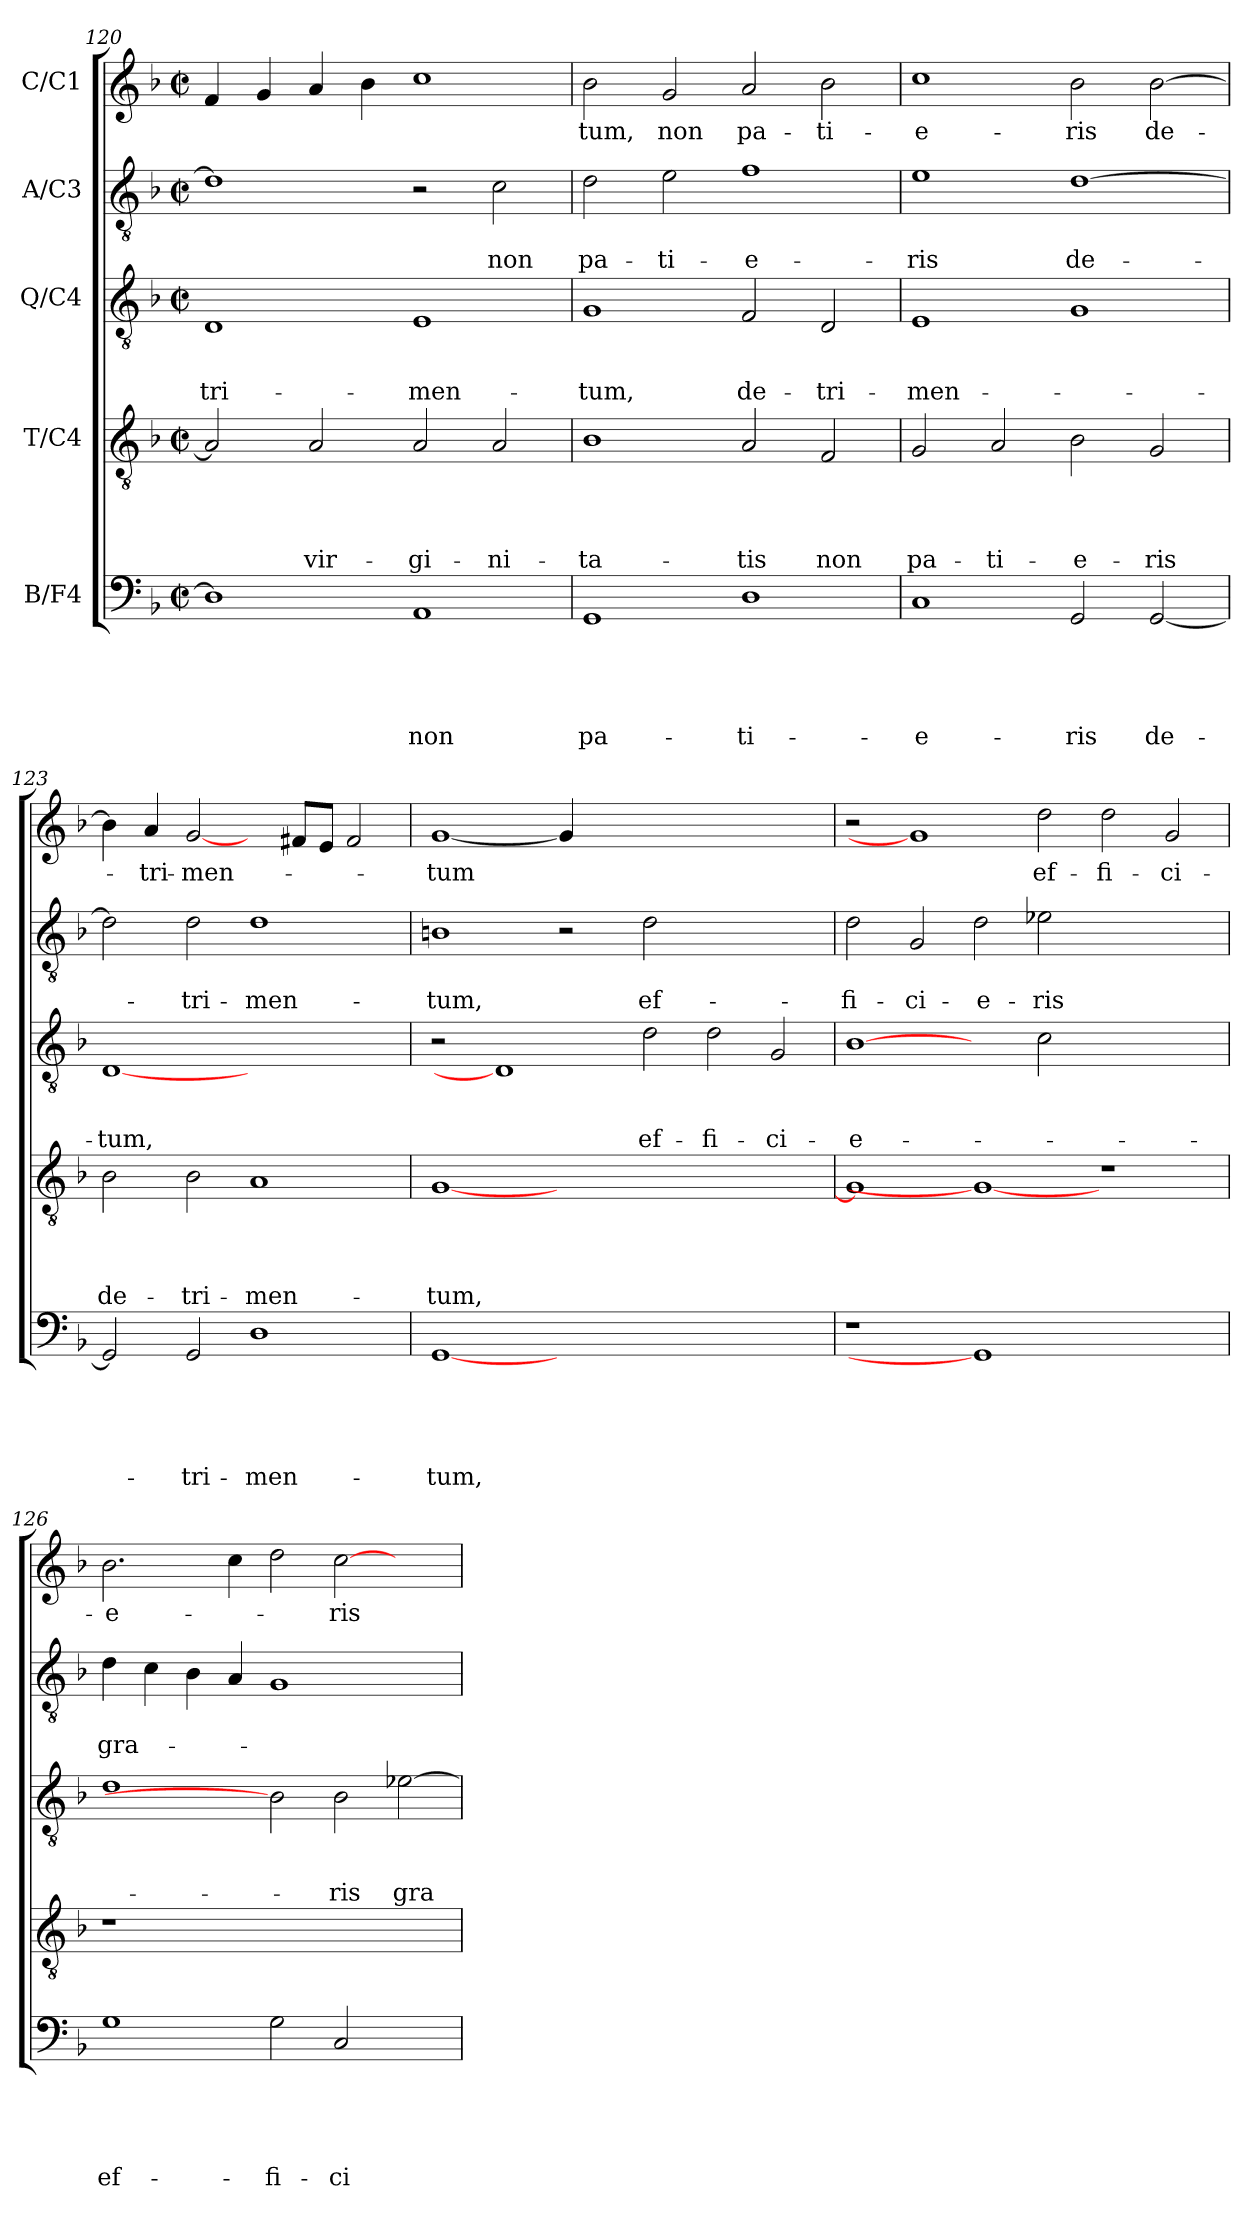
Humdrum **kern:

**kern	**text	**text	**text	**text	**text	**kern	**text	**text	**text	**text	**kern	**text	**text	**text	**kern	**text	**text	**kern	**text
*part5	*part5	*part5	*part5	*part5	*part5	*part4	*part4	*part4	*part4	*part4	*part3	*part3	*part3	*part3	*part2	*part2	*part2	*part1	*part1
*staff5	*staff5	*staff5	*staff5	*staff5	*staff5	*staff4	*staff4	*staff4	*staff4	*staff4	*staff3	*staff3	*staff3	*staff3	*staff2	*staff2	*staff2	*staff1	*staff1
*I"B/F4	*	*	*	*	*	*I"T/C4	*	*	*	*	*I"Q/C4	*	*	*	*I"A/C3	*	*	*I"C/C1	*
*clefF4	*	*	*	*	*	*clefGv2	*	*	*	*	*clefGv2	*	*	*	*clefGv2	*	*	*clefG2	*
*k[b-]	*	*	*	*	*	*k[b-]	*	*	*	*	*k[b-]	*	*	*	*k[b-]	*	*	*k[b-]	*
*F:	*	*	*	*	*	*F:	*	*	*	*	*F:	*	*	*	*F:	*	*	*F:	*
*M2/2	*	*	*	*	*	*M2/2	*	*	*	*	*M2/2	*	*	*	*M2/2	*	*	*M2/2	*
*met(c|)	*	*	*	*	*	*met(c|)	*	*	*	*	*met(c|)	*	*	*	*met(c|)	*	*	*met(c|)	*
=120	=120	=120	=120	=120	=120	=120	=120	=120	=120	=120	=120	=120	=120	=120	=120	=120	=120	=120	=120
!	!	!	!	!	!	!	!	!	!	!	!	!	!	!LO:LY:b	!	!	!	!	!
1D]	.	.	.	.	.	2A/]	.	.	.	.	1D	.	.	-tri-	1d]	.	.	4f/	.
.	.	.	.	.	.	.	.	.	.	.	.	.	.	.	.	.	.	4g/	.
!	!	!	!	!	!	!	!	!	!	!LO:LY:b	!	!	!	!	!	!	!	!	!
.	.	.	.	.	.	2A/	.	.	.	vir-	.	.	.	.	.	.	.	4a/	.
.	.	.	.	.	.	.	.	.	.	.	.	.	.	.	.	.	.	4b-\	.
!	!	!	!	!	!LO:LY:b	!	!	!	!	!LO:LY:b	!	!	!	!LO:LY:b	!	!	!	!	!
1AA	.	.	.	.	non	2A/	.	.	.	-gi-	1E	.	.	-men-	2r	.	.	1cc	.
!	!	!	!	!	!	!	!	!	!	!LO:LY:b	!	!	!	!	!	!	!LO:LY:b	!	!
.	.	.	.	.	.	2A/	.	.	.	-ni-	.	.	.	.	2c\	.	non	.	.
!!LO:PB:g=z
=121	=121	=121	=121	=121	=121	=121	=121	=121	=121	=121	=121	=121	=121	=121	=121	=121	=121	=121	=121
!	!	!	!	!	!LO:LY:b	!	!	!	!	!LO:LY:b	!	!	!	!LO:LY:b	!	!	!LO:LY:b	!	!LO:LY:b
1GG	.	.	.	.	pa-	1B-	.	.	.	-ta-	1G	.	.	-tum,	2d\	.	pa-	2b-\	-tum,
!	!	!	!	!	!	!	!	!	!	!	!	!	!	!	!	!	!LO:LY:b	!	!LO:LY:b
.	.	.	.	.	.	.	.	.	.	.	.	.	.	.	2e\	.	-ti-	2g/	non
!	!	!	!	!	!LO:LY:b	!	!	!	!	!LO:LY:b	!	!	!	!LO:LY:b	!	!	!LO:LY:b	!	!LO:LY:b
1D	.	.	.	.	-ti-	2A/	.	.	.	-tis	2F/	.	.	de-	1f	.	-e-	2a/	pa-
!	!	!	!	!	!	!	!	!	!	!LO:LY:b	!	!	!	!LO:LY:b	!	!	!	!	!LO:LY:b
.	.	.	.	.	.	2F/	.	.	.	non	2D/	.	.	-tri-	.	.	.	2b-\	-ti-
=122	=122	=122	=122	=122	=122	=122	=122	=122	=122	=122	=122	=122	=122	=122	=122	=122	=122	=122	=122
!	!	!	!	!	!LO:LY:b	!	!	!	!	!LO:LY:b	!	!	!	!LO:LY:b	!	!	!LO:LY:b	!	!LO:LY:b
1C	.	.	.	.	-e-	2G/	.	.	.	pa-	1E	.	.	-men-	1e	.	-ris	1cc	-e-
!	!	!	!	!	!	!	!	!	!	!LO:LY:b	!	!	!	!	!	!	!	!	!
.	.	.	.	.	.	2A/	.	.	.	-ti-	.	.	.	.	.	.	.	.	.
!	!	!	!	!	!LO:LY:b	!	!	!	!	!LO:LY:b	!	!	!	!	!	!	!LO:LY:b	!	!LO:LY:b
2GG/	.	.	.	.	-ris	2B-\	.	.	.	-e-	1G	.	.	.	[1d	.	de-	2b-\	-ris
!	!	!	!	!	!LO:LY:b	!	!	!	!	!LO:LY:b	!	!	!	!	!	!	!	!	!LO:LY:b
[2GG/	.	.	.	.	de-	2G/	.	.	.	-ris	.	.	.	.	.	.	.	[2b-\	de-
=123	=123	=123	=123	=123	=123	=123	=123	=123	=123	=123	=123	=123	=123	=123	=123	=123	=123	=123	=123
!	!	!	!	!	!	!	!	!	!	!LO:LY:b	!	!	!	!LO:LY:b	!	!	!	!	!
2GG/]	.	.	.	.	.	2B-\	.	.	.	de-	[1D	.	.	-tum,	2d\]	.	.	4b-\]	.
!	!	!	!	!	!	!	!	!	!	!	!	!	!	!	!	!	!	!	!LO:LY:b
.	.	.	.	.	.	.	.	.	.	.	.	.	.	.	.	.	.	4a/	-tri-
!	!	!	!	!	!LO:LY:b	!	!	!	!	!LO:LY:b	!	!	!	!	!	!	!LO:LY:b	!	!LO:LY:b
2GG/	.	.	.	.	-tri-	2B-\	.	.	.	-tri-	.	.	.	.	2d\	.	-tri-	[2g/	-men-
!	!	!	!	!	!LO:LY:b	!	!	!	!	!LO:LY:b	!	!	!	!	!	!	!LO:LY:b	!	!
1D	.	.	.	.	-men-	1A	.	.	.	-men-	1ryy	.	.	.	1d	.	-men-	4ryy	.
.	.	.	.	.	.	.	.	.	.	.	.	.	.	.	.	.	.	8f#/L	.
.	.	.	.	.	.	.	.	.	.	.	.	.	.	.	.	.	.	8e/J	.
.	.	.	.	.	.	.	.	.	.	.	.	.	.	.	.	.	.	2f#/	.
=124	=124	=124	=124	=124	=124	=124	=124	=124	=124	=124	=124	=124	=124	=124	=124	=124	=124	=124	=124
!	!	!	!	!	!LO:LY:b	!	!	!	!	!LO:LY:b	!	!	!	!	!	!	!LO:LY:b	!	!LO:LY:b
[1GG	.	.	.	.	-tum,	[1G	.	.	.	-tum,	2r	.	.	.	1Bn	.	-tum,	[1g	-tum
.	.	.	.	.	.	.	.	.	.	.	1D]	.	.	.	.	.	.	.	.
0ryy	.	.	.	.	.	0ryy	.	.	.	.	.	.	.	.	2r	.	.	4g/]	.
.	.	.	.	.	.	.	.	.	.	.	.	.	.	.	.	.	.	1..ryy	.
!	!	!	!	!	!	!	!	!	!	!	!	!	!	!LO:LY:b	!	!	!LO:LY:b	!	!
.	.	.	.	.	.	.	.	.	.	.	2d\	.	.	ef-	2d\	.	ef-	.	.
!	!	!	!	!	!	!	!	!	!	!	!	!	!	!LO:LY:b	!	!	!	!	!
.	.	.	.	.	.	.	.	.	.	.	2d\	.	.	-fi-	1ryy	.	.	.	.
!	!	!	!	!	!	!	!	!	!	!	!	!	!	!LO:LY:b	!	!	!	!	!
.	.	.	.	.	.	.	.	.	.	.	2G/	.	.	-ci-	.	.	.	.	.
=125	=125	=125	=125	=125	=125	=125	=125	=125	=125	=125	=125	=125	=125	=125	=125	=125	=125	=125	=125
!	!	!	!	!	!	!	!	!	!	!	!	!	!	!LO:LY:b	!	!	!LO:LY:b	!	!
1r	.	.	.	.	.	1G]	.	.	.	.	[1B-	.	.	-e-	2d\	.	-fi-	2r	.
!	!	!	!	!	!	!	!	!	!	!	!	!	!	!	!	!	!LO:LY:b	!	!
.	.	.	.	.	.	.	.	.	.	.	.	.	.	.	2G/	.	-ci-	1g]	.
!	!	!	!	!	!	!	!	!	!	!	!	!	!	!	!	!	!LO:LY:b	!	!
1GG]	.	.	.	.	.	1G_	.	.	.	.	2ryy	.	.	.	2d\	.	-e-	.	.
!	!	!	!	!	!	!	!	!	!	!	!	!	!	!	!	!	!LO:LY:b	!	!LO:LY:b
.	.	.	.	.	.	.	.	.	.	.	2c\	.	.	.	2e-\	.	-ris	2dd\	ef-
!	!	!	!	!	!	!	!	!	!	!	!	!	!	!	!	!	!	!	!LO:LY:b
1ryy	.	.	.	.	.	1r	.	.	.	.	1ryy	.	.	.	1ryy	.	.	2dd\	-fi-
!	!	!	!	!	!	!	!	!	!	!	!	!	!	!	!	!	!	!	!LO:LY:b
.	.	.	.	.	.	.	.	.	.	.	.	.	.	.	.	.	.	2g/	-ci-
!!LO:LB:g=z
=126	=126	=126	=126	=126	=126	=126	=126	=126	=126	=126	=126	=126	=126	=126	=126	=126	=126	=126	=126
!	!	!	!	!	!LO:LY:b	!	!	!	!	!	!	!	!	!	!	!	!LO:LY:b	!	!LO:LY:b
1G	.	.	.	.	ef-	1r	.	.	.	.	1d	.	.	.	4d\	.	gra-	2.b-\	-e-
.	.	.	.	.	.	.	.	.	.	.	.	.	.	.	4c\	.	.	.	.
.	.	.	.	.	.	.	.	.	.	.	.	.	.	.	4B-\	.	.	.	.
.	.	.	.	.	.	.	.	.	.	.	.	.	.	.	4A/	.	.	4cc\	.
!	!	!	!	!	!LO:LY:b	!	!	!	!	!	!	!	!	!	!	!	!	!	!
2G\	.	.	.	.	-fi-	1.ryy	.	.	.	.	2B-]	.	.	.	1G	.	.	2dd\	.
!	!	!	!	!	!LO:LY:b	!	!	!	!	!	!	!	!	!LO:LY:b	!	!	!	!	!LO:LY:b
2C/	.	.	.	.	-ci-	.	.	.	.	.	2B-\	.	.	-ris	.	.	.	[2cc\	-ris
!	!	!	!	!	!	!	!	!	!	!	!	!	!	!LO:LY:b	!	!	!	!	!
2ryy	.	.	.	.	.	.	.	.	.	.	[2e-\	.	.	gra-	2ryy	.	.	2ryy	.
=	=	=	=	=	=	=	=	=	=	=	=	=	=	=	=	=	=	=	=
*-	*-	*-	*-	*-	*-	*-	*-	*-	*-	*-	*-	*-	*-	*-	*-	*-	*-	*-	*-
